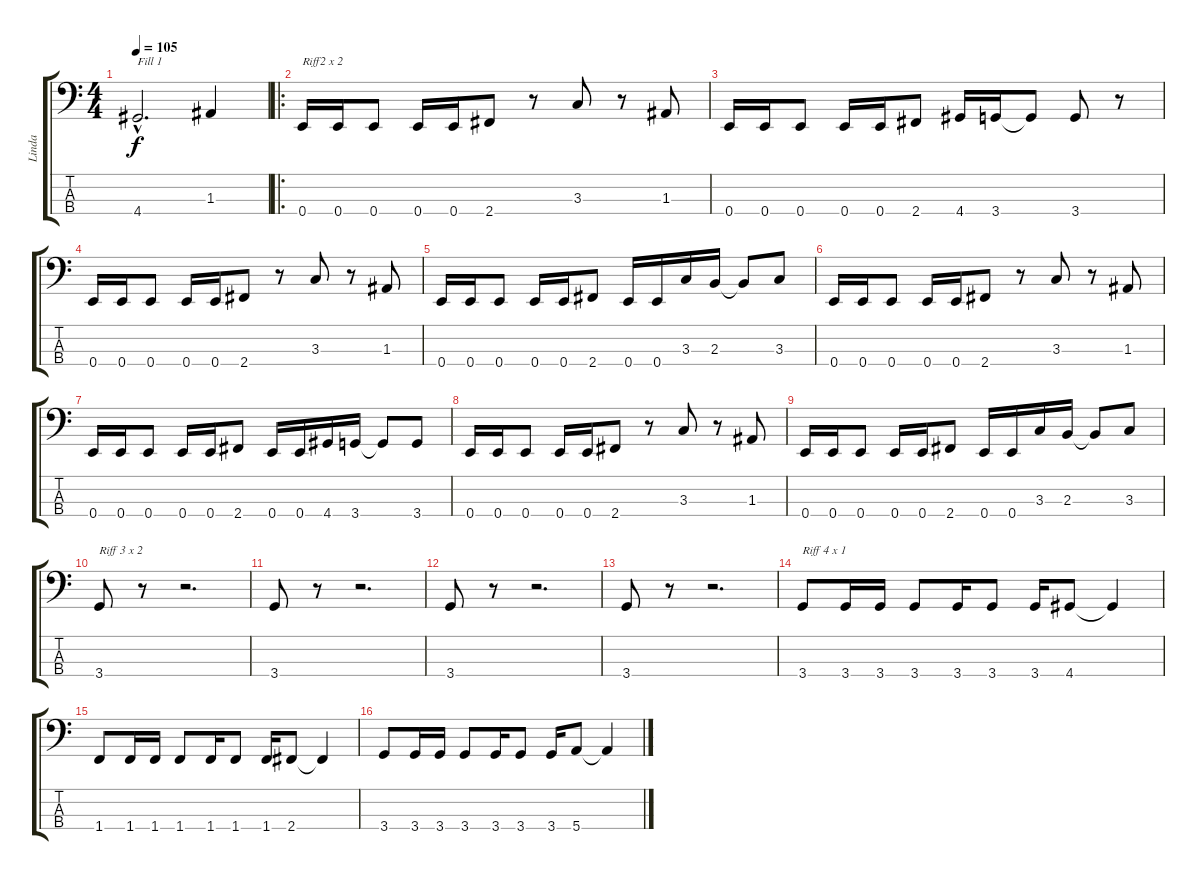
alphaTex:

\track ("Linda" "Linda") {instrument electricbassfinger}
\staff {score tabs}
\tuning (G2 D2 A1 E1) {hide}
\ts (4 4)
\tempo 105
\clef f4
\ks c
4.4{hac}.2{d txt "Fill 1" dy f} 1.3.4 |
\ro
0.4.16{txt "Riff2 x 2"} 0.4.16 0.4.8 0.4.16 0.4.16 2.4.8 r.8 3.3.8 r.8 1.3.8 |
0.4.16 0.4.16 0.4.8 0.4.16 0.4.16 2.4.8 4.4.16 3.4.16 3.4{t}.8 3.4.8 r.8 |
0.4.16 0.4.16 0.4.8 0.4.16 0.4.16 2.4.8 r.8 3.3.8 r.8 1.3.8 |
0.4.16 0.4.16 0.4.8 0.4.16 0.4.16 2.4.8 0.4.16 0.4.16 3.3.16 2.3.16 2.3{t}.8 3.3.8 |
0.4.16 0.4.16 0.4.8 0.4.16 0.4.16 2.4.8 r.8 3.3.8 r.8 1.3.8 |
0.4.16 0.4.16 0.4.8 0.4.16 0.4.16 2.4.8 0.4.16 0.4.16 4.4.16 3.4.16 3.4{t}.8 3.4.8 |
0.4.16 0.4.16 0.4.8 0.4.16 0.4.16 2.4.8 r.8 3.3.8 r.8 1.3.8 |
0.4.16 0.4.16 0.4.8 0.4.16 0.4.16 2.4.8 0.4.16 0.4.16 3.3.16 2.3.16 2.3{t}.8 3.3.8 |
3.4.8{txt "Riff 3 x 2"} r.8 r.2{d} |
3.4.8 r.8 r.2{d} |
3.4.8 r.8 r.2{d} |
3.4.8 r.8 r.2{d} |
3.4.8{txt "Riff 4 x 1"} 3.4.16 3.4.16 3.4.8 3.4.16 3.4.8 3.4.16 4.4.8 4.4{t}.4 |
1.4.8 1.4.16 1.4.16 1.4.8 1.4.16 1.4.8 1.4.16 2.4.8 2.4{t}.4 |
3.4.8 3.4.16 3.4.16 3.4.8 3.4.16 3.4.8 3.4.16 5.4.8 5.4{t}.4
